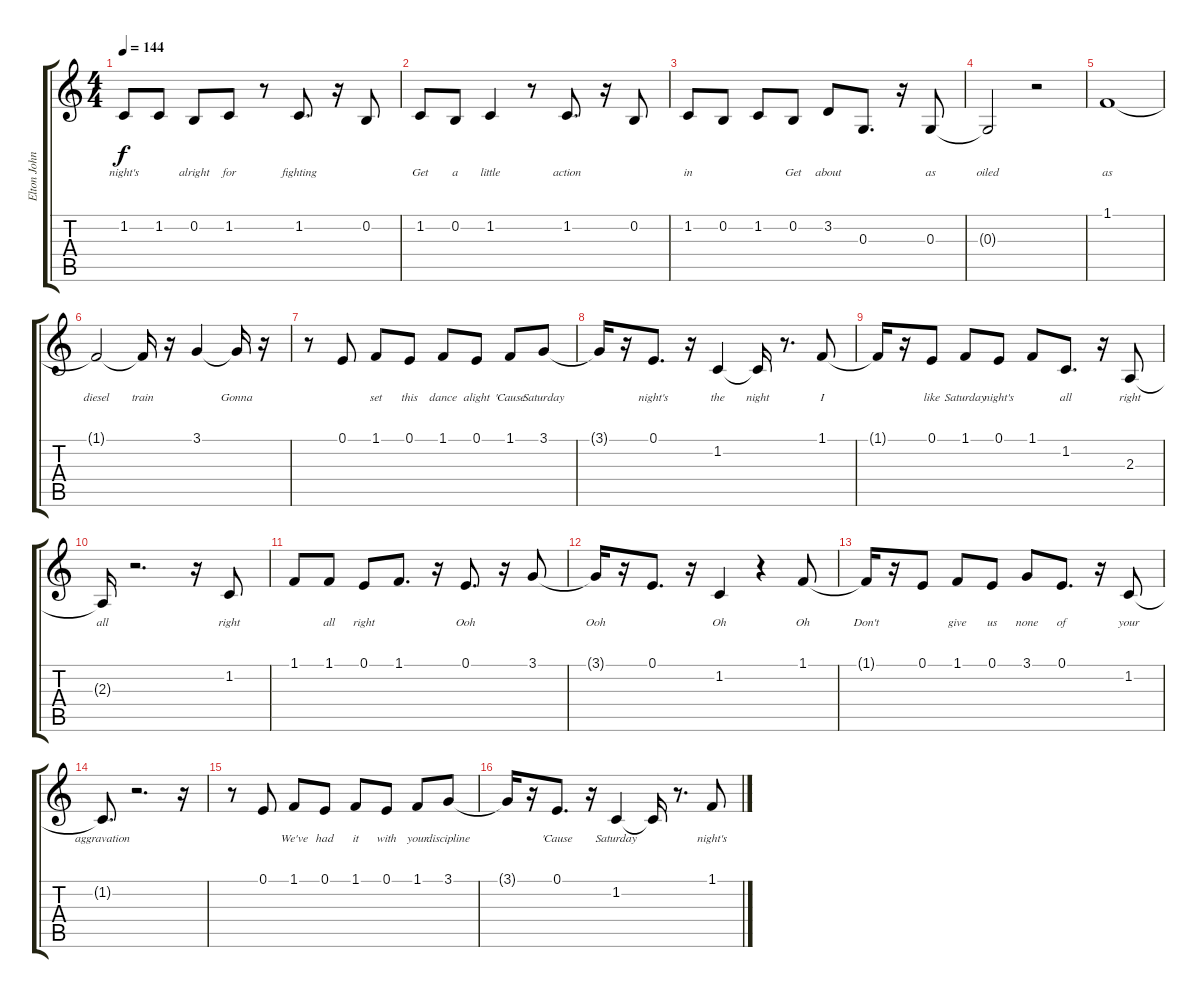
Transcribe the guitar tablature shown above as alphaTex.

\track ("Elton John (melody with lyrics)" "Elton John") {instrument lead8bassandlead}
\staff {score tabs}
\tuning (E4 B3 G3 D3 A2 E2) {hide}
\ts (4 4)
\tempo 144
\clef g2
\ks c
1.2.8{lyrics (0 "night's") lyrics (1 "") lyrics (2 "") lyrics (3 "") lyrics (4 "") dy f} 1.2.8{lyrics (0 "") lyrics (1 "") lyrics (2 "") lyrics (3 "") lyrics (4 "")} 0.2.8{lyrics (0 "alright") lyrics (1 "") lyrics (2 "") lyrics (3 "") lyrics (4 "")} 1.2.8{lyrics (0 "for") lyrics (1 "") lyrics (2 "") lyrics (3 "") lyrics (4 "")} r.8 1.2.8{d lyrics (0 "fighting") lyrics (1 "") lyrics (2 "") lyrics (3 "") lyrics (4 "")} r.16 0.2.8{lyrics (0 "") lyrics (1 "") lyrics (2 "") lyrics (3 "") lyrics (4 "")} |
1.2.8{lyrics (0 "Get") lyrics (1 "") lyrics (2 "") lyrics (3 "") lyrics (4 "")} 0.2.8{lyrics (0 "a") lyrics (1 "") lyrics (2 "") lyrics (3 "") lyrics (4 "")} 1.2.4{lyrics (0 "little") lyrics (1 "") lyrics (2 "") lyrics (3 "") lyrics (4 "")} r.8 1.2.8{d lyrics (0 "action") lyrics (1 "") lyrics (2 "") lyrics (3 "") lyrics (4 "")} r.16 0.2.8{lyrics (0 "") lyrics (1 "") lyrics (2 "") lyrics (3 "") lyrics (4 "")} |
1.2.8{lyrics (0 "in") lyrics (1 "") lyrics (2 "") lyrics (3 "") lyrics (4 "")} 0.2.8{lyrics (0 "") lyrics (1 "") lyrics (2 "") lyrics (3 "") lyrics (4 "")} 1.2.8{lyrics (0 "") lyrics (1 "") lyrics (2 "") lyrics (3 "") lyrics (4 "")} 0.2.8{lyrics (0 "Get") lyrics (1 "") lyrics (2 "") lyrics (3 "") lyrics (4 "")} 3.2.8{lyrics (0 "about") lyrics (1 "") lyrics (2 "") lyrics (3 "") lyrics (4 "")} 0.3.8{d lyrics (0 "") lyrics (1 "") lyrics (2 "") lyrics (3 "") lyrics (4 "")} r.16 0.3.8{lyrics (0 "as") lyrics (1 "") lyrics (2 "") lyrics (3 "") lyrics (4 "")} |
0.3{t}.2{lyrics (0 "oiled") lyrics (1 "") lyrics (2 "") lyrics (3 "") lyrics (4 "")} r.2 |
1.1.1{lyrics (0 "as") lyrics (1 "") lyrics (2 "") lyrics (3 "") lyrics (4 "")} |
1.1{t}.2{lyrics (0 "diesel") lyrics (1 "") lyrics (2 "") lyrics (3 "") lyrics (4 "")} 1.1{t}.16{lyrics (0 "train") lyrics (1 "") lyrics (2 "") lyrics (3 "") lyrics (4 "")} r.16 3.1.4{lyrics (0 "") lyrics (1 "") lyrics (2 "") lyrics (3 "") lyrics (4 "")} 3.1{t}.16{lyrics (0 "Gonna") lyrics (1 "") lyrics (2 "") lyrics (3 "") lyrics (4 "")} r.16 |
r.8 0.1.8{lyrics (0 "") lyrics (1 "") lyrics (2 "") lyrics (3 "") lyrics (4 "")} 1.1.8{lyrics (0 "set") lyrics (1 "") lyrics (2 "") lyrics (3 "") lyrics (4 "")} 0.1.8{lyrics (0 "this") lyrics (1 "") lyrics (2 "") lyrics (3 "") lyrics (4 "")} 1.1.8{lyrics (0 "dance") lyrics (1 "") lyrics (2 "") lyrics (3 "") lyrics (4 "")} 0.1.8{lyrics (0 "alight") lyrics (1 "") lyrics (2 "") lyrics (3 "") lyrics (4 "")} 1.1.8{lyrics (0 "'Cause") lyrics (1 "") lyrics (2 "") lyrics (3 "") lyrics (4 "")} 3.1.8{lyrics (0 "Saturday") lyrics (1 "") lyrics (2 "") lyrics (3 "") lyrics (4 "")} |
3.1{t}.16{lyrics (0 "") lyrics (1 "") lyrics (2 "") lyrics (3 "") lyrics (4 "")} r.16 0.1.8{d lyrics (0 "night's") lyrics (1 "") lyrics (2 "") lyrics (3 "") lyrics (4 "")} r.16 1.2.4{lyrics (0 "the") lyrics (1 "") lyrics (2 "") lyrics (3 "") lyrics (4 "")} 1.2{t}.16{lyrics (0 "night") lyrics (1 "") lyrics (2 "") lyrics (3 "") lyrics (4 "")} r.8{d} 1.1.8{lyrics (0 "I") lyrics (1 "") lyrics (2 "") lyrics (3 "") lyrics (4 "")} |
1.1{t}.16{lyrics (0 "") lyrics (1 "") lyrics (2 "") lyrics (3 "") lyrics (4 "")} r.16 0.1.8{lyrics (0 "like") lyrics (1 "") lyrics (2 "") lyrics (3 "") lyrics (4 "")} 1.1.8{lyrics (0 "Saturday") lyrics (1 "") lyrics (2 "") lyrics (3 "") lyrics (4 "")} 0.1.8{lyrics (0 "night's") lyrics (1 "") lyrics (2 "") lyrics (3 "") lyrics (4 "")} 1.1.8{lyrics (0 "") lyrics (1 "") lyrics (2 "") lyrics (3 "") lyrics (4 "")} 1.2.8{d lyrics (0 "all") lyrics (1 "") lyrics (2 "") lyrics (3 "") lyrics (4 "")} r.16 2.3.8{lyrics (0 "right") lyrics (1 "") lyrics (2 "") lyrics (3 "") lyrics (4 "")} |
2.3{t}.16{lyrics (0 "all") lyrics (1 "") lyrics (2 "") lyrics (3 "") lyrics (4 "")} r.2{d} r.16 1.2.8{lyrics (0 "right") lyrics (1 "") lyrics (2 "") lyrics (3 "") lyrics (4 "")} |
1.1.8{lyrics (0 "") lyrics (1 "") lyrics (2 "") lyrics (3 "") lyrics (4 "")} 1.1.8{lyrics (0 "all") lyrics (1 "") lyrics (2 "") lyrics (3 "") lyrics (4 "")} 0.1.8{lyrics (0 "right") lyrics (1 "") lyrics (2 "") lyrics (3 "") lyrics (4 "")} 1.1.8{d lyrics (0 "") lyrics (1 "") lyrics (2 "") lyrics (3 "") lyrics (4 "")} r.16 0.1.8{d lyrics (0 "Ooh") lyrics (1 "") lyrics (2 "") lyrics (3 "") lyrics (4 "")} r.16 3.1.8{lyrics (0 "") lyrics (1 "") lyrics (2 "") lyrics (3 "") lyrics (4 "")} |
3.1{t}.16{lyrics (0 "Ooh") lyrics (1 "") lyrics (2 "") lyrics (3 "") lyrics (4 "")} r.16 0.1.8{d lyrics (0 "") lyrics (1 "") lyrics (2 "") lyrics (3 "") lyrics (4 "")} r.16 1.2.4{lyrics (0 "Oh") lyrics (1 "") lyrics (2 "") lyrics (3 "") lyrics (4 "")} r.4 1.1.8{lyrics (0 "Oh") lyrics (1 "") lyrics (2 "") lyrics (3 "") lyrics (4 "")} |
1.1{t}.16{lyrics (0 "Don't") lyrics (1 "") lyrics (2 "") lyrics (3 "") lyrics (4 "")} r.16 0.1.8{lyrics (0 "") lyrics (1 "") lyrics (2 "") lyrics (3 "") lyrics (4 "")} 1.1.8{lyrics (0 "give") lyrics (1 "") lyrics (2 "") lyrics (3 "") lyrics (4 "")} 0.1.8{lyrics (0 "us") lyrics (1 "") lyrics (2 "") lyrics (3 "") lyrics (4 "")} 3.1.8{lyrics (0 "none") lyrics (1 "") lyrics (2 "") lyrics (3 "") lyrics (4 "")} 0.1.8{d lyrics (0 "of") lyrics (1 "") lyrics (2 "") lyrics (3 "") lyrics (4 "")} r.16 1.2.8{lyrics (0 "your") lyrics (1 "") lyrics (2 "") lyrics (3 "") lyrics (4 "")} |
1.2{t}.8{d lyrics (0 "aggravation") lyrics (1 "") lyrics (2 "") lyrics (3 "") lyrics (4 "")} r.2{d} r.16 |
r.8 0.1.8{lyrics (0 "") lyrics (1 "") lyrics (2 "") lyrics (3 "") lyrics (4 "")} 1.1.8{lyrics (0 "We've") lyrics (1 "") lyrics (2 "") lyrics (3 "") lyrics (4 "")} 0.1.8{lyrics (0 "had") lyrics (1 "") lyrics (2 "") lyrics (3 "") lyrics (4 "")} 1.1.8{lyrics (0 "it") lyrics (1 "") lyrics (2 "") lyrics (3 "") lyrics (4 "")} 0.1.8{lyrics (0 "with") lyrics (1 "") lyrics (2 "") lyrics (3 "") lyrics (4 "")} 1.1.8{lyrics (0 "your") lyrics (1 "") lyrics (2 "") lyrics (3 "") lyrics (4 "")} 3.1.8{lyrics (0 "discipline") lyrics (1 "") lyrics (2 "") lyrics (3 "") lyrics (4 "")} |
3.1{t}.16{lyrics (0 "") lyrics (1 "") lyrics (2 "") lyrics (3 "") lyrics (4 "")} r.16 0.1.8{d lyrics (0 "'Cause") lyrics (1 "") lyrics (2 "") lyrics (3 "") lyrics (4 "")} r.16 1.2.4{lyrics (0 "Saturday") lyrics (1 "") lyrics (2 "") lyrics (3 "") lyrics (4 "")} 1.2{t}.16{lyrics (0 "") lyrics (1 "") lyrics (2 "") lyrics (3 "") lyrics (4 "")} r.8{d} 1.1.8{lyrics (0 "night's") lyrics (1 "") lyrics (2 "") lyrics (3 "") lyrics (4 "")}
